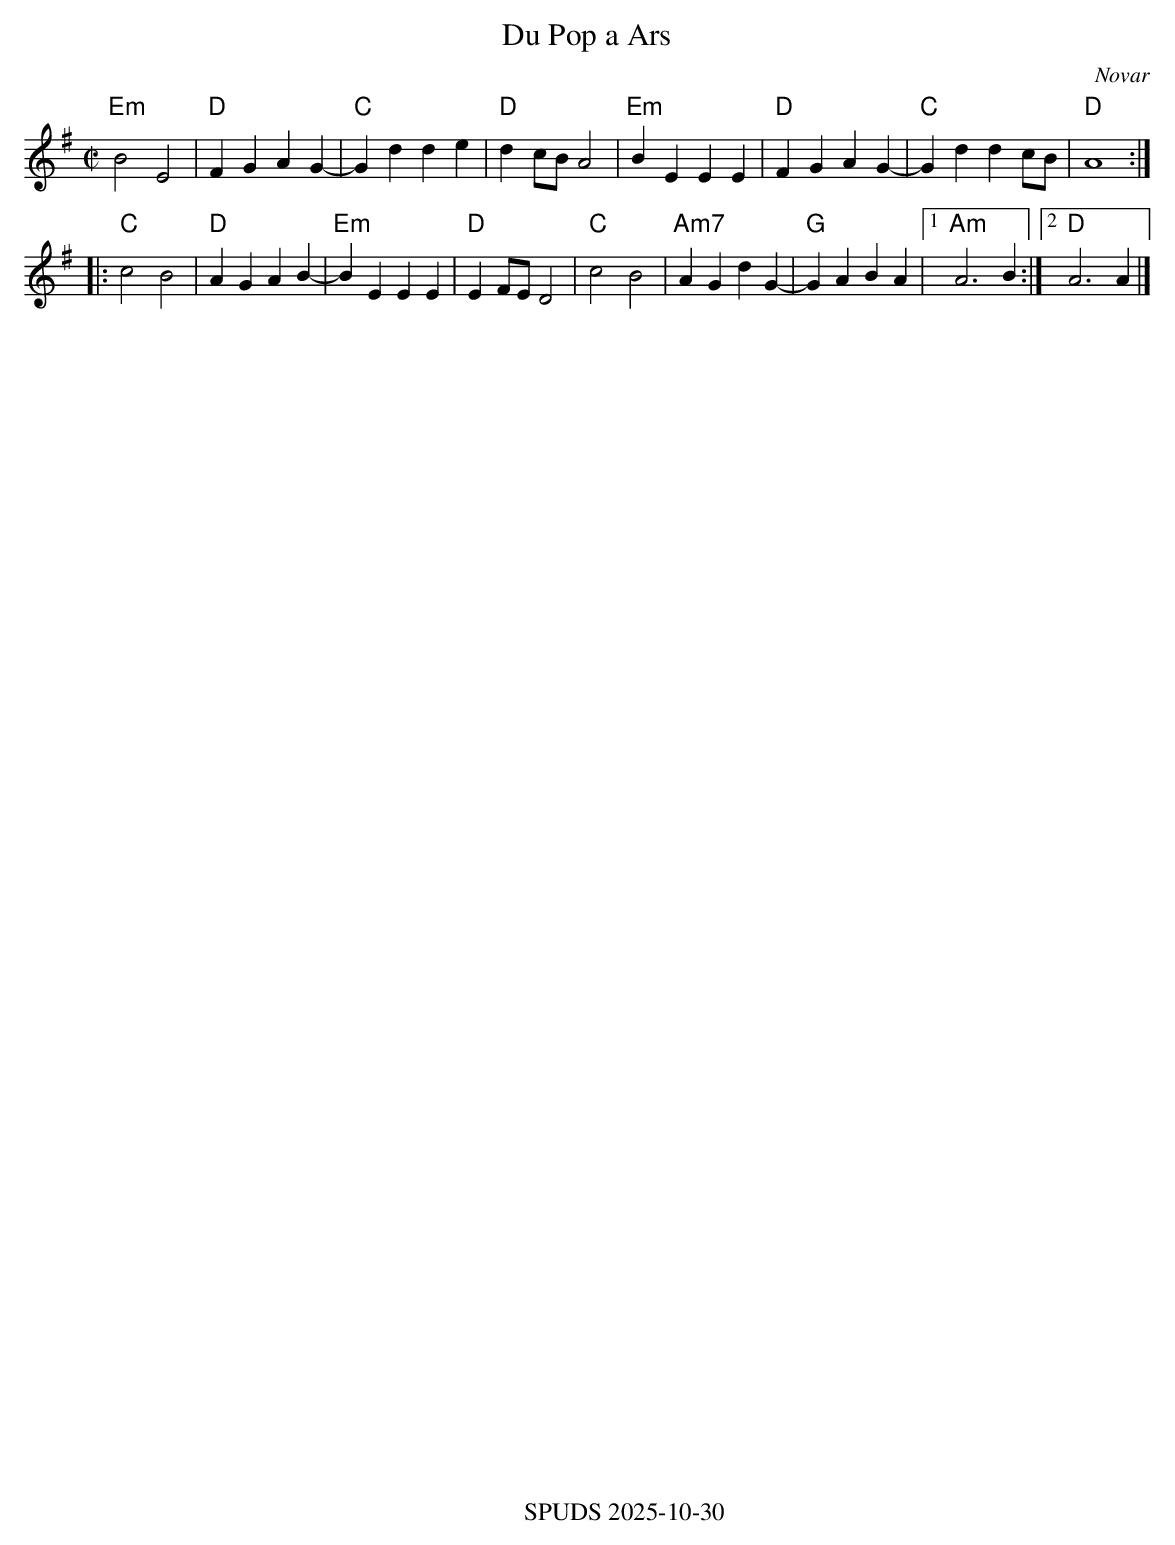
X:1
T:Du Pop a Ars
C:Novar
M:C|
L:1/8
K:G
"Em"B4E4|"D"F2G2A2G2-|"C"G2d2d2e2|"D"d2cBA4|\
"Em"B2E2E2E2|"D"F2G2A2G2-|"C"G2d2d2cB|"D"A8:|
|:"C"c4B4|"D"A2G2A2B2-|"Em"B2E2E2E2|"D"E2FED4|\
"C"c4B4|"Am7"A2G2d2G2-|"G"G2A2B2A2|1"Am"A6B2:|2 "D"A6 A2|]
